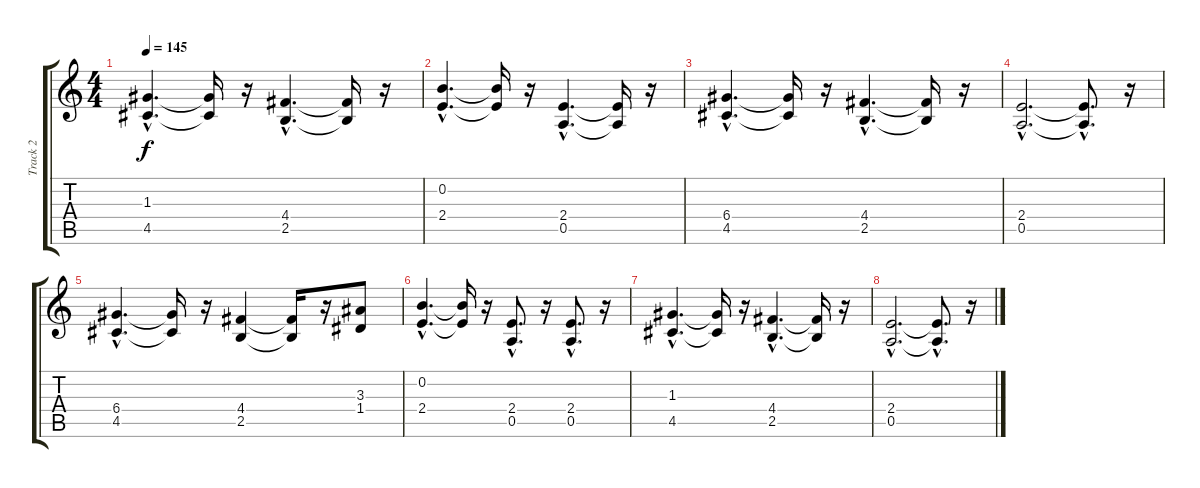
\track ("Track 2" "Track 2") {instrument acousticguitarnylon}
\staff {score tabs}
\tuning (E4 B3 G3 D3 A2 E2) {hide}
\ts (4 4)
\tempo 145
\clef g2
\ks c
(1.3{hac} 4.5{hac}).4{d dy f instrument acousticguitarnylon} (1.3{t} 4.5{t}).16 r.16 (4.4{hac} 2.5{hac}).4{d} (4.4{t} 2.5{t}).16 r.16 |
(0.2{hac} 2.4{hac}).4{d} (0.2{t} 2.4{t}).16 r.16 (2.4{hac} 0.5{hac}).4{d} (2.4{t} 0.5{t}).16 r.16 |
(6.4{hac} 4.5{hac}).4{d} (6.4{t} 4.5{t}).16 r.16 (4.4{hac} 2.5{hac}).4{d} (4.4{t} 2.5{t}).16 r.16 |
(2.4{hac} 0.5{hac}).2{d} (2.4{hac t} 0.5{hac t}).8{d} r.16 |
(6.4{hac} 4.5{hac}).4{d} (6.4{t} 4.5{t}).16 r.16 (4.4 2.5).4 (4.4{t} 2.5{t}).16 r.16 (3.3 1.4).8 |
(0.2{hac} 2.4{hac}).4{d} (0.2{t} 2.4{t}).16 r.16 (2.4{hac} 0.5{hac}).8{d} r.16 (2.4{hac} 0.5{hac}).8{d} r.16 |
(1.3{hac} 4.5{hac}).4{d} (1.3{t} 4.5{t}).16 r.16 (4.4{hac} 2.5{hac}).4{d} (4.4{t} 2.5{t}).16 r.16 |
(2.4{hac} 0.5{hac}).2{d} (2.4{hac t} 0.5{hac t}).8{d} r.16
